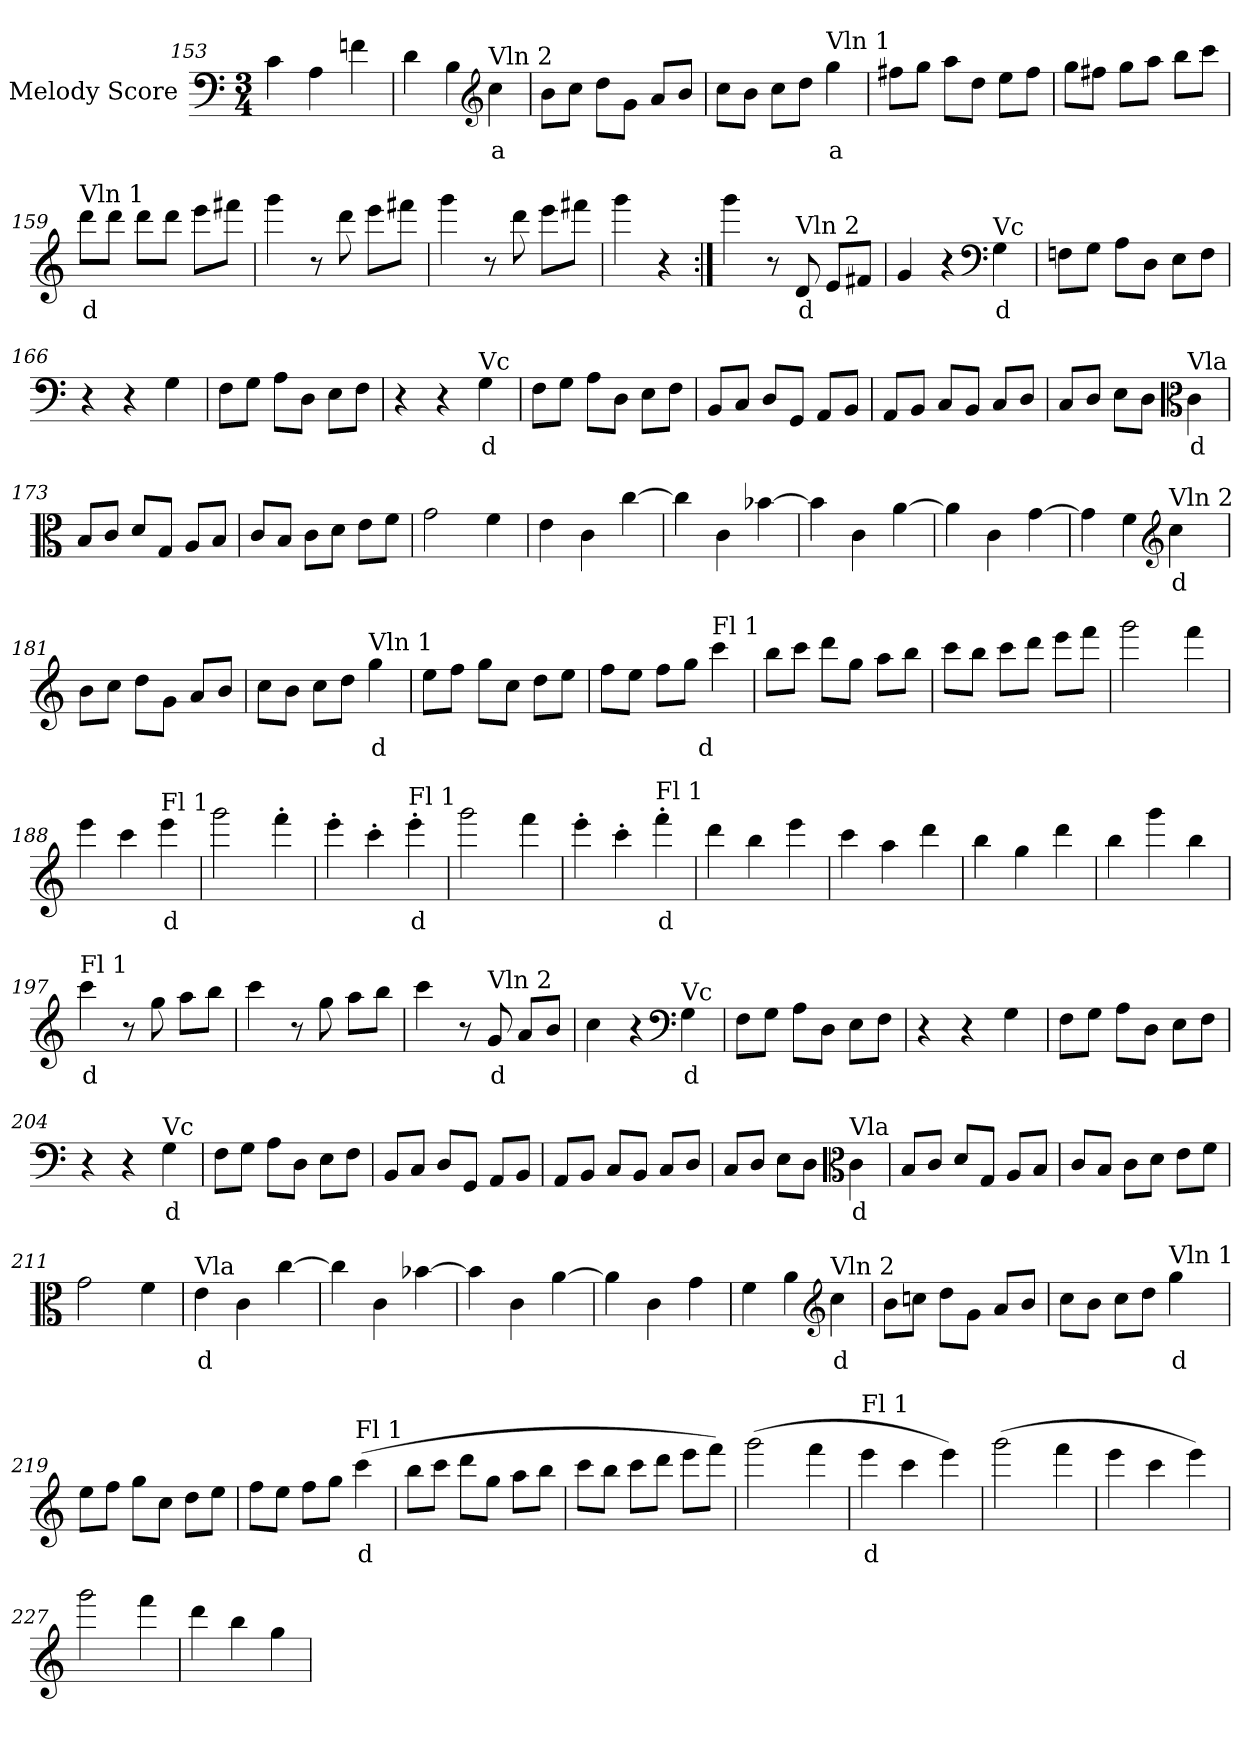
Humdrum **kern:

**kern	**text
*part1	*part1
*staff1	*staff1
*I"Melody Score	*
*clefF4	*
*k[]	*
*M3/4	*
=153	=153
4c\	.
4A\	.
4fn\	.
=154	=154
4d\	.
4B\	.
*clefG2	*
!LO:TX:a:t=Vln 2	!
!	!LO:LY:b:color=#FF0000
4cc\	a
=155	=155
8b\L	.
8cc\J	.
8dd\L	.
8g\J	.
8a/L	.
8b/J	.
=156	=156
8cc\L	.
8b\J	.
8cc\L	.
8dd\J	.
!LO:TX:a:t=Vln 1	!
!	!LO:LY:b:color=#FF0000
4gg\	a
=157	=157
8ff#X\L	.
8gg\J	.
8aa\L	.
8dd\J	.
8ee\L	.
8ff#\J	.
=158	=158
8gg\L	.
8ff#X\J	.
8gg\L	.
8aa\J	.
8bb\L	.
8ccc\J	.
=159	=159
!LO:TX:a:t=Vln 1	!
!	!LO:LY:b:color=#FF0000
8ddd\L	d
8ddd\J	.
8ddd\L	.
8ddd\J	.
8eee\L	.
8fff#X\J	.
=160	=160
4ggg\	.
8r	.
8ddd\	.
8eee\L	.
8fff#X\J	.
=161	=161
4ggg\	.
8r	.
8ddd\	.
8eee\L	.
8fff#X\J	.
=162	=162
4ggg\	.
4r	.
=163:|!	=163:|!
4ggg\	.
8r	.
!LO:TX:a:t=Vln 2	!
!	!LO:LY:b:color=#FF0000
8d/	d
8e/L	.
8f#X/J	.
=164	=164
4g/	.
4r	.
*clefF4	*
!LO:TX:a:t=Vc	!
!	!LO:LY:b:color=#FF0000
4G\	d
=165	=165
8Fn\L	.
8G\J	.
8A\L	.
8D\J	.
8E\L	.
8F\J	.
=166	=166
4r	.
4r	.
4G\	.
=167	=167
8F\L	.
8G\J	.
8A\L	.
8D\J	.
8E\L	.
8F\J	.
=168	=168
4r	.
4r	.
!LO:TX:a:t=Vc	!
!	!LO:LY:b:color=#FF0000
4G\	d
=169	=169
8F\L	.
8G\J	.
8A\L	.
8D\J	.
8E\L	.
8F\J	.
=170	=170
8BB/L	.
8C/J	.
8D/L	.
8GG/J	.
8AA/L	.
8BB/J	.
=171	=171
8AA/L	.
8BB/J	.
8C/L	.
8BB/J	.
8C/L	.
8D/J	.
=172	=172
8C/L	.
8D/J	.
8E\L	.
8D\J	.
*clefC3	*
!LO:TX:a:t=Vla	!
!	!LO:LY:b:color=#FF0000
4c\	d
=173	=173
8B/L	.
8c/J	.
8d/L	.
8G/J	.
8A/L	.
8B/J	.
=174	=174
8c/L	.
8B/J	.
8c\L	.
8d\J	.
8e\L	.
8f\J	.
=175	=175
2g\	.
4f\	.
=176	=176
4e\	.
4c\	.
[4cc\	.
=177	=177
4cc\]	.
4c\	.
[4b-X\	.
=178	=178
4b-\]	.
4c\	.
[4a\	.
=179	=179
4a\]	.
4c\	.
[4g\	.
=180	=180
4g\]	.
4f\	.
*clefG2	*
!LO:TX:a:t=Vln 2	!
!	!LO:LY:b:color=#FF0000
4cc\	d
=181	=181
8b\L	.
8cc\J	.
8dd\L	.
8g\J	.
8a/L	.
8b/J	.
=182	=182
8cc\L	.
8b\J	.
8cc\L	.
8dd\J	.
!LO:TX:a:t=Vln 1	!
!	!LO:LY:b:color=#FF0000
4gg\	d
=183	=183
8ee\L	.
8ff\J	.
8gg\L	.
8cc\J	.
8dd\L	.
8ee\J	.
=184	=184
8ff\L	.
8ee\J	.
8ff\L	.
8gg\J	.
!LO:TX:a:t=Fl 1	!
!	!LO:LY:b:color=#FF0000
4ccc\	d
=185	=185
8bb\L	.
8ccc\J	.
8ddd\L	.
8gg\J	.
8aa\L	.
8bb\J	.
=186	=186
8ccc\L	.
8bb\J	.
8ccc\L	.
8ddd\J	.
8eee\L	.
8fff\J	.
=187	=187
2ggg\	.
4fff\	.
=188	=188
4eee\	.
4ccc\	.
!LO:TX:a:t=Fl 1	!
!	!LO:LY:b:color=#FF0000
4eee\	d
=189	=189
2ggg\	.
4fff'\	.
=190	=190
4eee'\	.
4ccc'\	.
!LO:TX:a:t=Fl 1	!
!	!LO:LY:b:color=#FF0000
4eee'\	d
=191	=191
2ggg\	.
4fff\	.
=192	=192
4eee'\	.
4ccc'\	.
!LO:TX:a:t=Fl 1	!
!	!LO:LY:b:color=#FF0000
4fff'\	d
=193	=193
4ddd\	.
4bb\	.
4eee\	.
=194	=194
4ccc\	.
4aa\	.
4ddd\	.
=195	=195
4bb\	.
4gg\	.
4ddd\	.
=196	=196
4bb\	.
4ggg\	.
4bb\	.
=197	=197
!LO:TX:a:t=Fl 1	!
!	!LO:LY:b:color=#FF0000
4ccc\	d
8r	.
8gg\	.
8aa\L	.
8bb\J	.
=198	=198
4ccc\	.
8r	.
8gg\	.
8aa\L	.
8bb\J	.
=199	=199
4ccc\	.
8r	.
!LO:TX:a:t=Vln 2	!
!	!LO:LY:b:color=#FF0000
8g/	d
8a/L	.
8b/J	.
=200	=200
4cc\	.
4r	.
*clefF4	*
!LO:TX:a:t=Vc	!
!	!LO:LY:b:color=#FF0000
4G\	d
=201	=201
8F\L	.
8G\J	.
8A\L	.
8D\J	.
8E\L	.
8F\J	.
=202	=202
4r	.
4r	.
4G\	.
=203	=203
8F\L	.
8G\J	.
8A\L	.
8D\J	.
8E\L	.
8F\J	.
=204	=204
4r	.
4r	.
!LO:TX:a:t=Vc	!
!	!LO:LY:b:color=#FF0000
4G\	d
=205	=205
8F\L	.
8G\J	.
8A\L	.
8D\J	.
8E\L	.
8F\J	.
=206	=206
8BB/L	.
8C/J	.
8D/L	.
8GG/J	.
8AA/L	.
8BB/J	.
=207	=207
8AA/L	.
8BB/J	.
8C/L	.
8BB/J	.
8C/L	.
8D/J	.
=208	=208
8C/L	.
8D/J	.
8E\L	.
8D\J	.
*clefC3	*
!LO:TX:a:t=Vla	!
!	!LO:LY:b:color=#FF0000
4c\	d
=209	=209
8B/L	.
8c/J	.
8d/L	.
8G/J	.
8A/L	.
8B/J	.
=210	=210
8c/L	.
8B/J	.
8c\L	.
8d\J	.
8e\L	.
8f\J	.
=211	=211
2g\	.
4f\	.
=212	=212
!LO:TX:a:t=Vla	!
!	!LO:LY:b:color=#FF0000
4e\	d
4c\	.
[4cc\	.
=213	=213
4cc\]	.
4c\	.
[4b-X\	.
=214	=214
4b-\]	.
4c\	.
[4a\	.
=215	=215
4a\]	.
4c\	.
4g\	.
=216	=216
4f\	.
4a\	.
*clefG2	*
!LO:TX:a:t=Vln 2	!
!	!LO:LY:b:color=#FF0000
4cc\	d
=217	=217
8b\L	.
8ccn\J	.
8dd\L	.
8g\J	.
8a/L	.
8b/J	.
=218	=218
8cc\L	.
8b\J	.
8cc\L	.
8dd\J	.
!LO:TX:a:t=Vln 1	!
!	!LO:LY:b:color=#FF0000
4gg\	d
=219	=219
8ee\L	.
8ff\J	.
8gg\L	.
8cc\J	.
8dd\L	.
8ee\J	.
=220	=220
8ff\L	.
8ee\J	.
8ff\L	.
8gg\J	.
!LO:TX:a:t=Fl 1	!
!	!LO:LY:b:color=#FF0000
(4ccc\	d
=221	=221
8bb\L	.
8ccc\J	.
8ddd\L	.
8gg\J	.
8aa\L	.
8bb\J	.
=222	=222
8ccc\L	.
8bb\J	.
8ccc\L	.
8ddd\J	.
8eee\L	.
8fff\J)	.
=223	=223
(2ggg\	.
4fff\	.
=224	=224
!LO:TX:a:t=Fl 1	!
!	!LO:LY:b:color=#FF0000
4eee\	d
4ccc\	.
4eee\)	.
=225	=225
(2ggg\	.
4fff\	.
=226	=226
4eee\	.
4ccc\	.
4eee\)	.
=227	=227
2ggg\	.
4fff\	.
=228	=228
4ddd\	.
4bb\	.
4gg\	.
=	=
*-	*-
